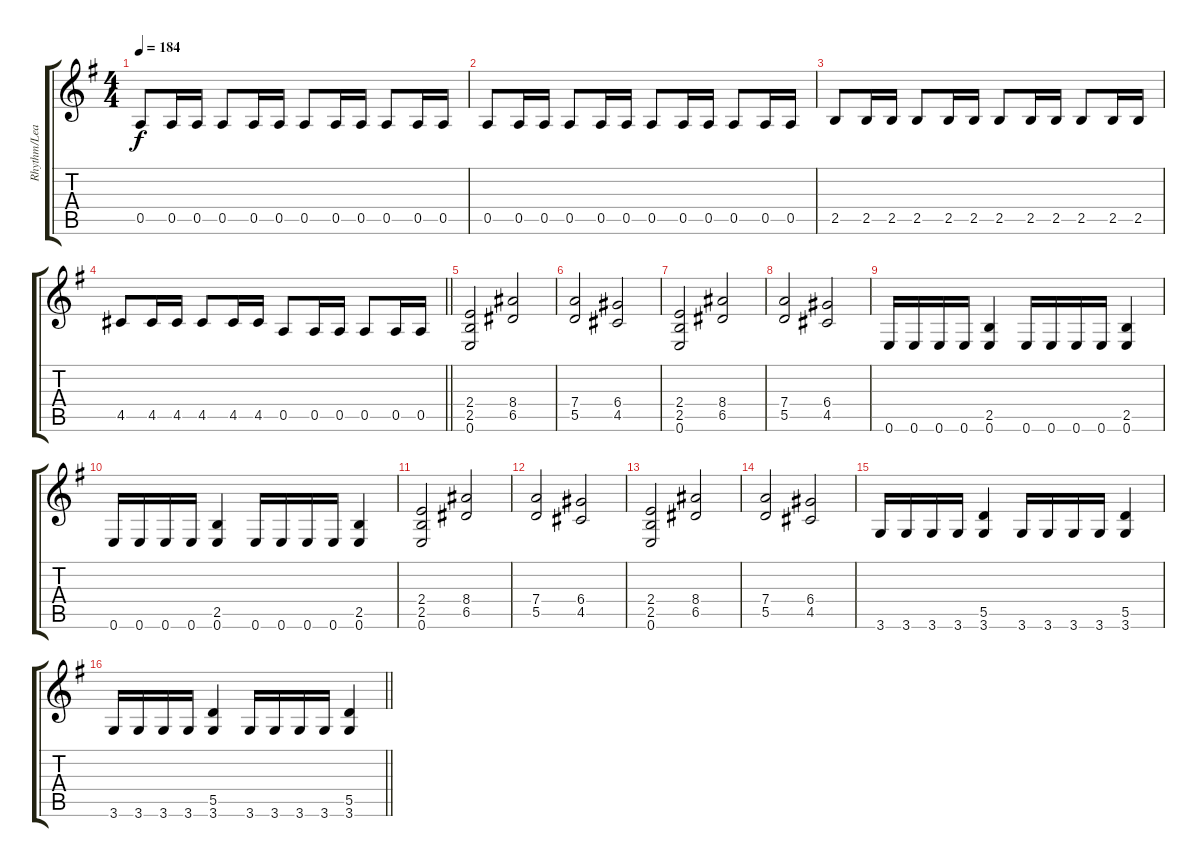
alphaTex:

\track ("Rhythm/Lead" "Rhythm/Lea") {instrument overdrivenguitar}
\staff {score tabs}
\tuning (E4 B3 G3 D3 A2 E2) {hide}
\ts (4 4)
\tempo 184
\clef g2
\ks eminor
0.5.8{dy f} 0.5.16 0.5.16 0.5.8 0.5.16 0.5.16 0.5.8 0.5.16 0.5.16 0.5.8 0.5.16 0.5.16 |
0.5.8 0.5.16 0.5.16 0.5.8 0.5.16 0.5.16 0.5.8 0.5.16 0.5.16 0.5.8 0.5.16 0.5.16 |
2.5.8 2.5.16 2.5.16 2.5.8 2.5.16 2.5.16 2.5.8 2.5.16 2.5.16 2.5.8 2.5.16 2.5.16 |
\barLineRight lightlight
4.5.8 4.5.16 4.5.16 4.5.8 4.5.16 4.5.16 0.5.8 0.5.16 0.5.16 0.5.8 0.5.16 0.5.16 |
(2.4 2.5 0.6).2 (8.4 6.5).2 |
(7.4 5.5).2 (6.4 4.5).2 |
(2.4 2.5 0.6).2 (8.4 6.5).2 |
(7.4 5.5).2 (6.4 4.5).2 |
0.6.16 0.6.16 0.6.16 0.6.16 (2.5 0.6).4 0.6.16 0.6.16 0.6.16 0.6.16 (2.5 0.6).4 |
0.6.16 0.6.16 0.6.16 0.6.16 (2.5 0.6).4 0.6.16 0.6.16 0.6.16 0.6.16 (2.5 0.6).4 |
(2.4 2.5 0.6).2 (8.4 6.5).2 |
(7.4 5.5).2 (6.4 4.5).2 |
(2.4 2.5 0.6).2 (8.4 6.5).2 |
(7.4 5.5).2 (6.4 4.5).2 |
3.6.16 3.6.16 3.6.16 3.6.16 (5.5 3.6).4 3.6.16 3.6.16 3.6.16 3.6.16 (5.5 3.6).4 |
\barLineRight lightlight
3.6.16 3.6.16 3.6.16 3.6.16 (5.5 3.6).4 3.6.16 3.6.16 3.6.16 3.6.16 (5.5 3.6).4
